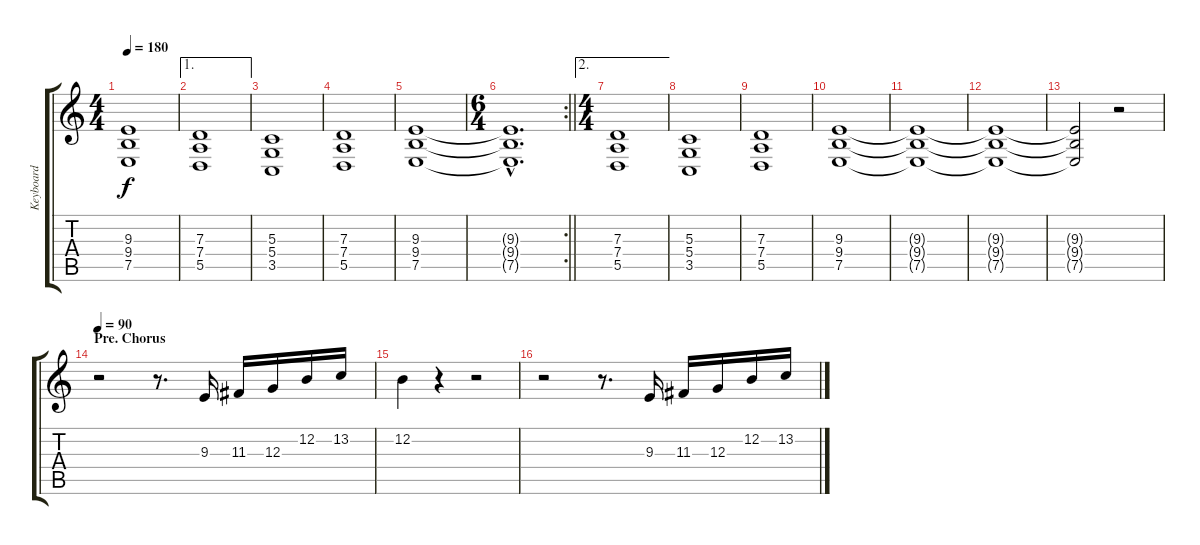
\track ("Keyboard" "Keyboard") {instrument stringensemble1}
\staff {score tabs}
\tuning (E4 B3 G3 D3 A2 E2) {hide}
\ts (4 4)
\tempo 180
\clef g2
\ks c
(9.3 9.4 7.5).1{dy f} |
\ae 1
(7.3 7.4 5.5).1 |
(5.3 5.4 3.5).1 |
(7.3 7.4 5.5).1 |
(9.3 9.4 7.5).1 |
\rc 2
\ts (6 4)
\barLineRight lightlight
(9.3{hac t} 9.4{hac t} 7.5{hac t}).1{d} |
\ae 2
\ts (4 4)
(7.3 7.4 5.5).1 |
(5.3 5.4 3.5).1 |
(7.3 7.4 5.5).1 |
(9.3 9.4 7.5).1 |
(9.3{t} 9.4{t} 7.5{t}).1 |
(9.3{t} 9.4{t} 7.5{t}).1 |
(9.3{t} 9.4{t} 7.5{t}).2 r.2 |
\section ("" "Pre. Chorus")
\tempo 90
r.2 r.8{d} 9.3.16 11.3.16 12.3.16 12.2.16 13.2.16 |
12.2.4 r.4 r.2 |
r.2 r.8{d} 9.3.16 11.3.16 12.3.16 12.2.16 13.2.16
